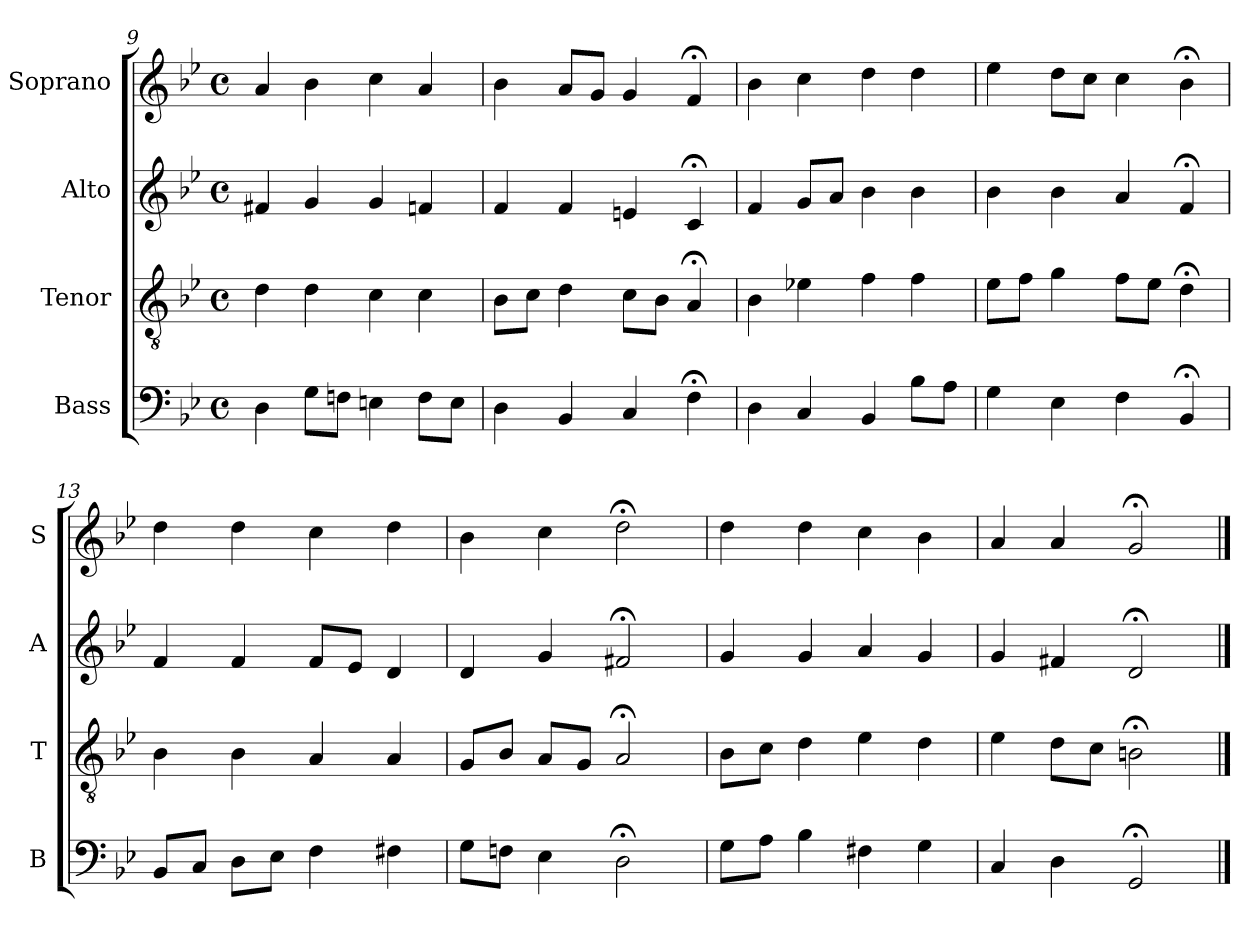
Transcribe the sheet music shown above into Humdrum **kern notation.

**kern	**kern	**kern	**kern
*part4	*part3	*part2	*part1
*staff4	*staff3	*staff2	*staff1
*I"Bass	*I"Tenor	*I"Alto	*I"Soprano
*I'B	*I'T	*I'A	*I'S
*clefF4	*clefGv2	*clefG2	*clefG2
*k[b-e-]	*k[b-e-]	*k[b-e-]	*k[b-e-]
*g:	*g:	*g:	*g:
*M4/4	*M4/4	*M4/4	*M4/4
*met(c)	*met(c)	*met(c)	*met(c)
=9	=9	=9	=9
4D	4d	4f#X	4a
8GL	4d	4g	4b-
8FnJ	.	.	.
4En	4c	4g	4cc
8FL	4c	4fn	4a
8EJ	.	.	.
=10	=10	=10	=10
4D	8B-L	4f	4b-
.	8cJ	.	.
4BB-	4d	4f	8aL
.	.	.	8gJ
4C	8cL	4en	4g
.	8B-J	.	.
4F;<	4A;<i	4c;<i	4f;<
=11	=11	=11	=11
4D	4B-i	4fi	4b-
4C	4e-X	8gL	4cc
.	.	8aJ	.
4BB-	4f	4b-	4dd
8B-L	4f	4b-	4dd
8AJ	.	.	.
=12	=12	=12	=12
4G	8e-L	4b-	4ee-
.	8fJ	.	.
4E-	4g	4b-	8ddL
.	.	.	8ccJ
4F	8fL	4a	4cc
.	8e-J	.	.
4BB-;<	4d;<	4f;<	4b-;<
=13	=13	=13	=13
8BB-L	4B-	4f	4dd
8CJ	.	.	.
8DL	4B-	4f	4dd
8E-J	.	.	.
4F	4A	8fL	4cc
.	.	8e-J	.
4F#X	4A	4d	4dd
=14	=14	=14	=14
8GL	8GL	4d	4b-
8FnJ	8B-J	.	.
4E-	8AL	4g	4cc
.	8GJ	.	.
2D;<	2A;<	2f#X;<	2dd;<
=15	=15	=15	=15
8GL	8B-L	4g	4dd
8AJ	8cJ	.	.
4B-	4d	4g	4dd
4F#X	4e-	4a	4cc
4G	4d	4g	4b-
=16	=16	=16	=16
4C	4e-	4g	4a
4D	8dL	4f#X	4a
.	8cJ	.	.
2GG;<	2Bn;<	2d;<	2g;<
==	==	==	==
*-	*-	*-	*-
